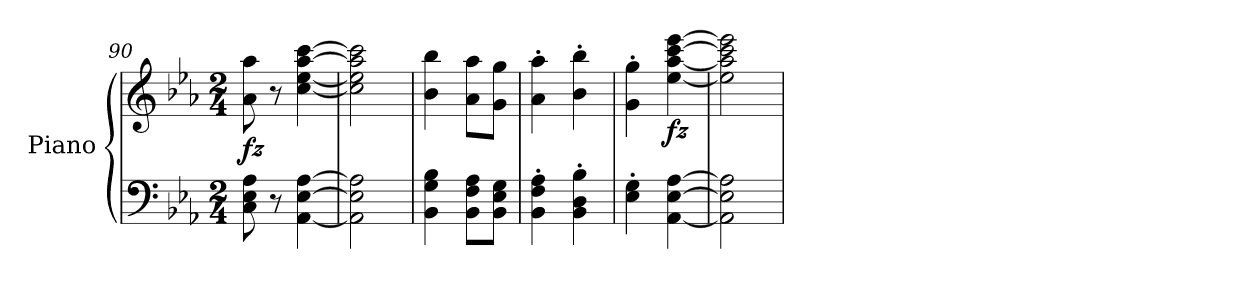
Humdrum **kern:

**kern	**kern	**dynam
*part1	*part1	*part1
*staff2	*staff1	*staff1/2
*I"Piano	*	*
*I'Pno	*	*
*clefF4	*clefG2	*
*k[b-e-a-]	*k[b-e-a-]	*
*E-:	*E-:	*
*M2/4	*M2/4	*
=90	=90	=90
!	!	!LO:DY:b
8C\ 8E-\ 8A-\	8a-\ 8aa-\	fz
8r	8r	.
[4AA-\ [4E-\ [4A-\	[4cc\ [4ee-\ [4aa-\ [4ccc\	.
=91	=91	=91
2AA-\] 2E-\] 2A-\]	2cc\] 2ee-\] 2aa-\] 2ccc\]	.
=92	=92	=92
4BB-\ 4G\ 4B-\	4b-\ 4bb-\	.
8BB-\ 8F\ 8A-\L	8a-\ 8aa-\L	.
8BB-\ 8E-\ 8G\J	8g\ 8gg\J	.
=93	=93	=93
4BB-\' 4F\' 4A-\'	4a-\' 4aa-\'	.
4BB-\' 4D\' 4B-\'	4b-\' 4bb-\'	.
=94	=94	=94
4E-\' 4G\'	4g\' 4gg\'	.
!	!	!LO:DY:b
[4AA-\ [4E-\ [4A-\	[4ee-\ [4aa-\ [4ccc\ [4eee-\	fz
=95	=95	=95
2AA-\] 2E-\] 2A-\]	2ee-\] 2aa-\] 2ccc\] 2eee-\]	.
=	=	=
*-	*-	*-
